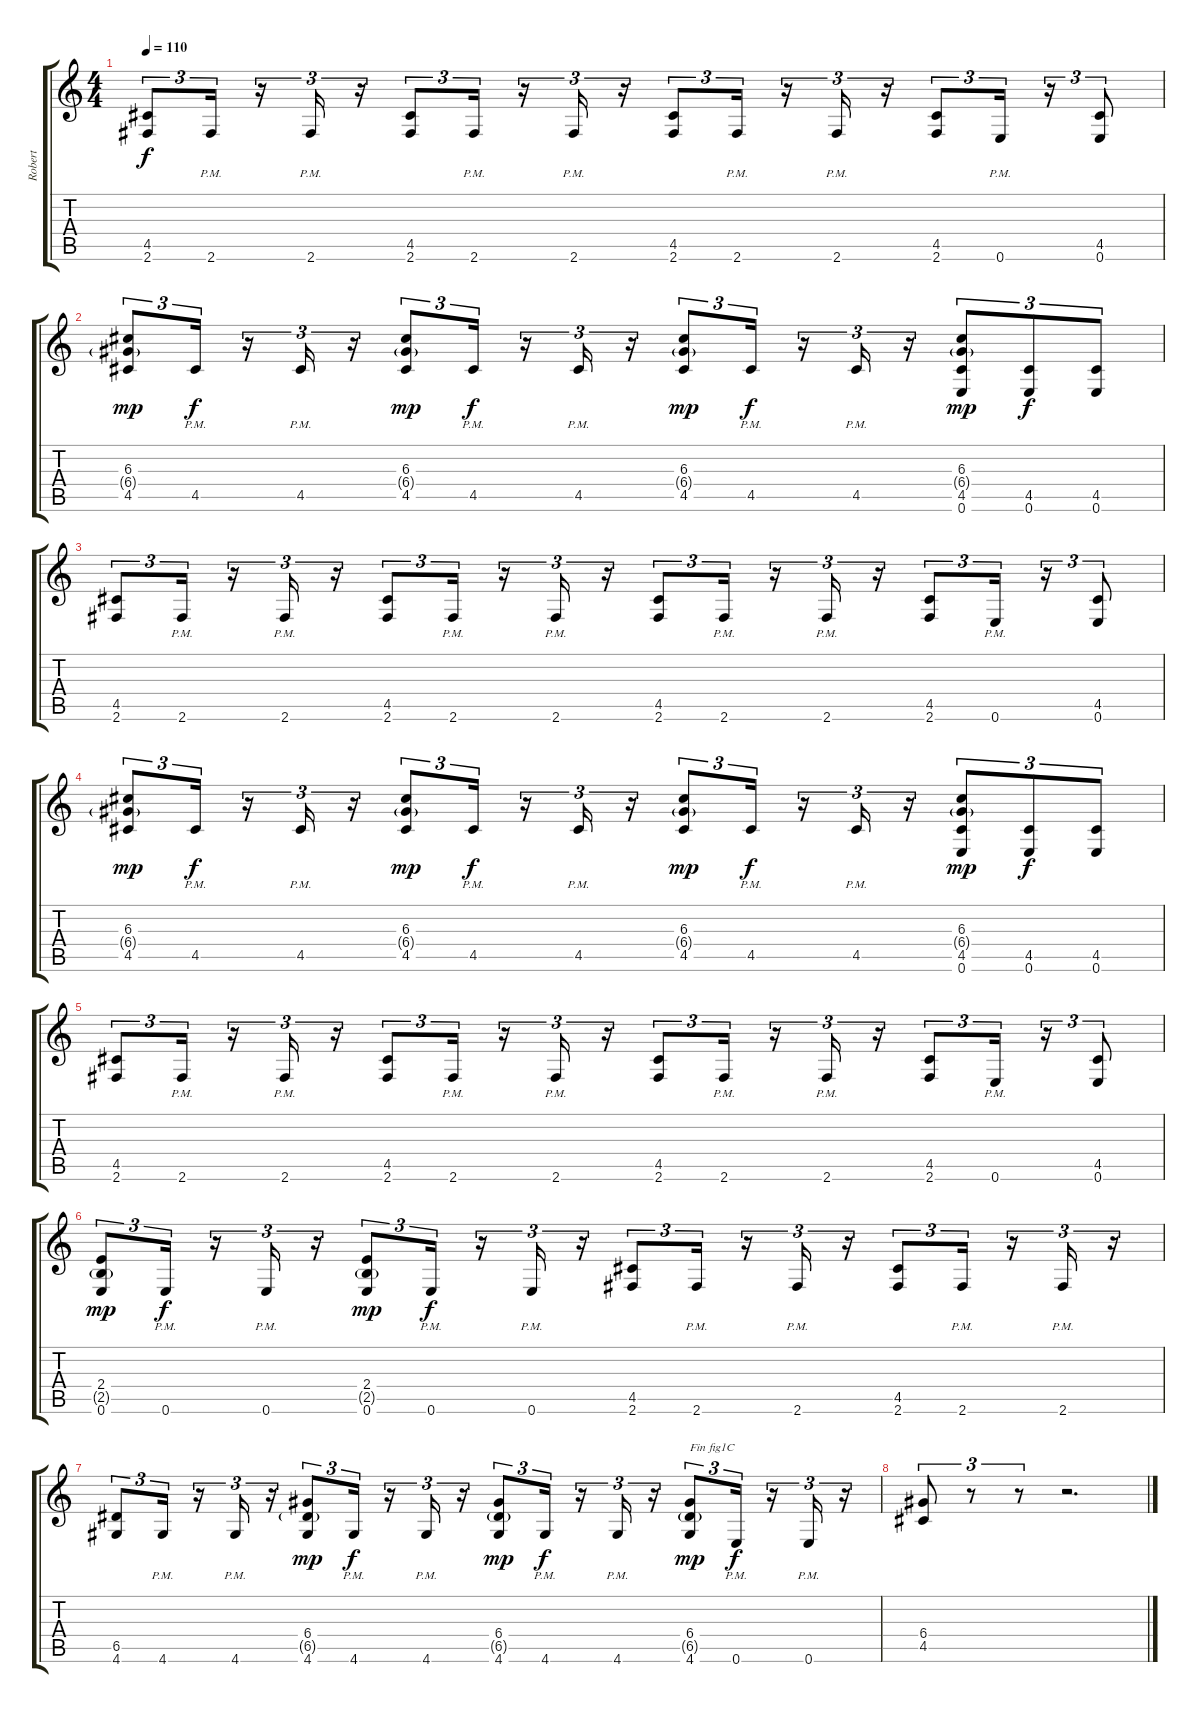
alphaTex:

\track ("Robert" "Robert") {instrument electricguitarclean}
\staff {score tabs}
\tuning (E4 B3 G3 D3 A2 E2) {hide}
\ts (4 4)
\tempo 110
\clef g2
\ks c
(4.5 2.6).8{tu (3 2) dy f} 2.6{pm}.16{tu (3 2)} r.16{tu (3 2)} 2.6{pm}.16{tu (3 2)} r.16{tu (3 2)} (4.5 2.6).8{tu (3 2)} 2.6{pm}.16{tu (3 2)} r.16{tu (3 2)} 2.6{pm}.16{tu (3 2)} r.16{tu (3 2)} (4.5 2.6).8{tu (3 2)} 2.6{pm}.16{tu (3 2)} r.16{tu (3 2)} 2.6{pm}.16{tu (3 2)} r.16{tu (3 2)} (4.5 2.6).8{tu (3 2)} 0.6{pm}.16{tu (3 2)} r.16{tu (3 2)} (4.5 0.6).8{tu (3 2)} |
(6.3 6.4{g} 4.5).8{tu (3 2) dy mp} 4.5{pm}.16{tu (3 2) dy f} r.16{tu (3 2)} 4.5{pm}.16{tu (3 2)} r.16{tu (3 2)} (6.3 6.4{g} 4.5).8{tu (3 2) dy mp} 4.5{pm}.16{tu (3 2) dy f} r.16{tu (3 2)} 4.5{pm}.16{tu (3 2)} r.16{tu (3 2)} (6.3 6.4{g} 4.5).8{tu (3 2) dy mp} 4.5{pm}.16{tu (3 2) dy f} r.16{tu (3 2)} 4.5{pm}.16{tu (3 2)} r.16{tu (3 2)} (6.3 6.4{g} 4.5 0.6).8{tu (3 2) dy mp} (4.5 0.6).8{tu (3 2) dy f} (4.5 0.6).8{tu (3 2)} |
(4.5 2.6).8{tu (3 2)} 2.6{pm}.16{tu (3 2)} r.16{tu (3 2)} 2.6{pm}.16{tu (3 2)} r.16{tu (3 2)} (4.5 2.6).8{tu (3 2)} 2.6{pm}.16{tu (3 2)} r.16{tu (3 2)} 2.6{pm}.16{tu (3 2)} r.16{tu (3 2)} (4.5 2.6).8{tu (3 2)} 2.6{pm}.16{tu (3 2)} r.16{tu (3 2)} 2.6{pm}.16{tu (3 2)} r.16{tu (3 2)} (4.5 2.6).8{tu (3 2)} 0.6{pm}.16{tu (3 2)} r.16{tu (3 2)} (4.5 0.6).8{tu (3 2)} |
(6.3 6.4{g} 4.5).8{tu (3 2) dy mp} 4.5{pm}.16{tu (3 2) dy f} r.16{tu (3 2)} 4.5{pm}.16{tu (3 2)} r.16{tu (3 2)} (6.3 6.4{g} 4.5).8{tu (3 2) dy mp} 4.5{pm}.16{tu (3 2) dy f} r.16{tu (3 2)} 4.5{pm}.16{tu (3 2)} r.16{tu (3 2)} (6.3 6.4{g} 4.5).8{tu (3 2) dy mp} 4.5{pm}.16{tu (3 2) dy f} r.16{tu (3 2)} 4.5{pm}.16{tu (3 2)} r.16{tu (3 2)} (6.3 6.4{g} 4.5 0.6).8{tu (3 2) dy mp} (4.5 0.6).8{tu (3 2) dy f} (4.5 0.6).8{tu (3 2)} |
(4.5 2.6).8{tu (3 2)} 2.6{pm}.16{tu (3 2)} r.16{tu (3 2)} 2.6{pm}.16{tu (3 2)} r.16{tu (3 2)} (4.5 2.6).8{tu (3 2)} 2.6{pm}.16{tu (3 2)} r.16{tu (3 2)} 2.6{pm}.16{tu (3 2)} r.16{tu (3 2)} (4.5 2.6).8{tu (3 2)} 2.6{pm}.16{tu (3 2)} r.16{tu (3 2)} 2.6{pm}.16{tu (3 2)} r.16{tu (3 2)} (4.5 2.6).8{tu (3 2)} 0.6{pm}.16{tu (3 2)} r.16{tu (3 2)} (4.5 0.6).8{tu (3 2)} |
(2.4 2.5{g} 0.6).8{tu (3 2) dy mp} 0.6{pm}.16{tu (3 2) dy f} r.16{tu (3 2)} 0.6{pm}.16{tu (3 2)} r.16{tu (3 2)} (2.4 2.5{g} 0.6).8{tu (3 2) dy mp} 0.6{pm}.16{tu (3 2) dy f} r.16{tu (3 2)} 0.6{pm}.16{tu (3 2)} r.16{tu (3 2)} (4.5 2.6).8{tu (3 2)} 2.6{pm}.16{tu (3 2)} r.16{tu (3 2)} 2.6{pm}.16{tu (3 2)} r.16{tu (3 2)} (4.5 2.6).8{tu (3 2)} 2.6{pm}.16{tu (3 2)} r.16{tu (3 2)} 2.6{pm}.16{tu (3 2)} r.16{tu (3 2)} |
(6.5 4.6).8{tu (3 2)} 4.6{pm}.16{tu (3 2)} r.16{tu (3 2)} 4.6{pm}.16{tu (3 2)} r.16{tu (3 2)} (6.4 6.5{g} 4.6).8{tu (3 2) dy mp} 4.6{pm}.16{tu (3 2) dy f} r.16{tu (3 2)} 4.6{pm}.16{tu (3 2)} r.16{tu (3 2)} (6.4 6.5{g} 4.6).8{tu (3 2) dy mp} 4.6{pm}.16{tu (3 2) dy f} r.16{tu (3 2)} 4.6{pm}.16{tu (3 2)} r.16{tu (3 2)} (6.4 6.5{g} 4.6).8{tu (3 2) txt "Fin fig1C" dy mp} 0.6{pm}.16{tu (3 2) dy f} r.16{tu (3 2)} 0.6{pm}.16{tu (3 2)} r.16{tu (3 2)} |
(6.4 4.5).8{tu (3 2)} r.8{tu (3 2)} r.8{tu (3 2)} r.2{d}
